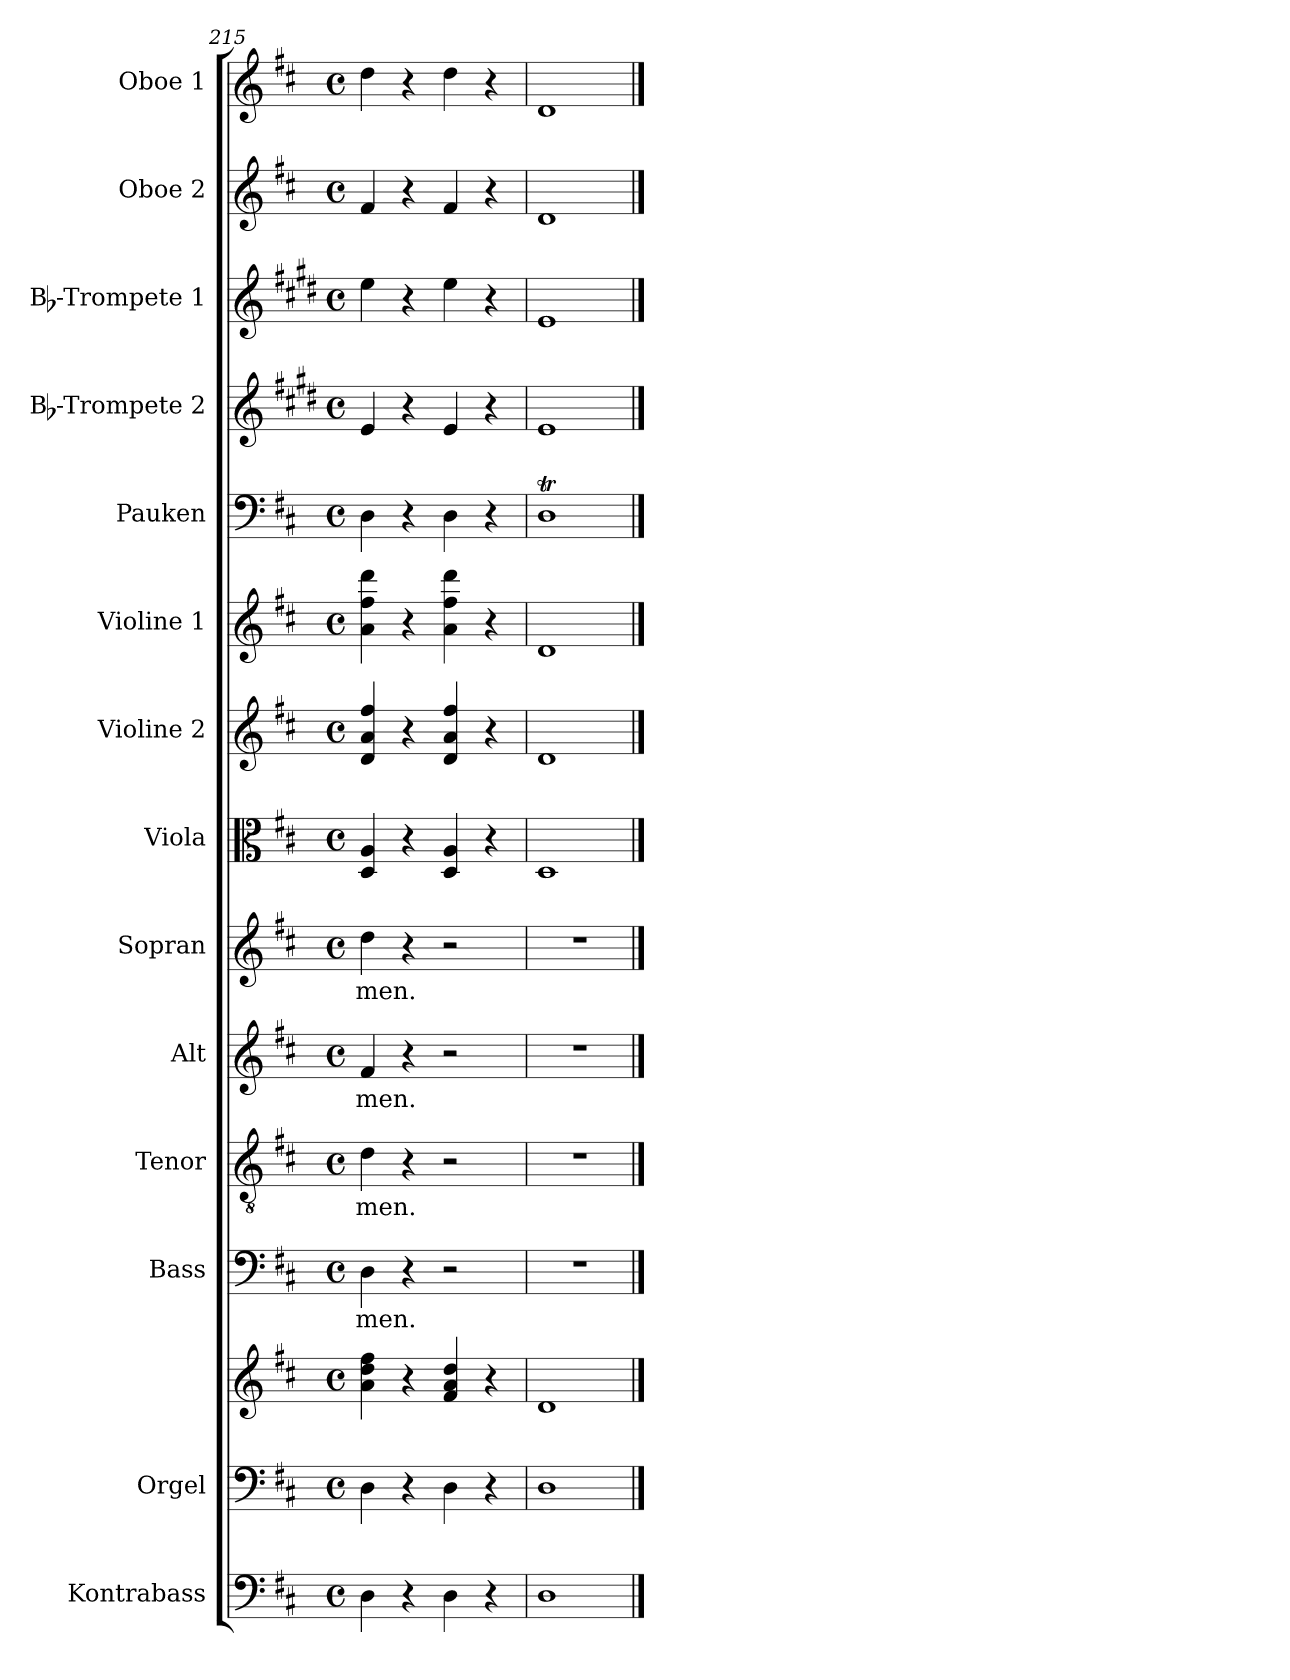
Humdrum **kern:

**kern	**kern	**kern	**kern	**text	**kern	**text	**kern	**text	**kern	**text	**kern	**kern	**kern	**kern	**kern	**kern	**kern	**kern
*part14	*part13	*part13	*part12	*part12	*part11	*part11	*part10	*part10	*part9	*part9	*part8	*part7	*part6	*part5	*part4	*part3	*part2	*part1
*staff15	*staff14	*staff13	*staff12	*staff12	*staff11	*staff11	*staff10	*staff10	*staff9	*staff9	*staff8	*staff7	*staff6	*staff5	*staff4	*staff3	*staff2	*staff1
*I"Kontrabass	*I"Orgel	*	*I"Bass	*	*I"Tenor	*	*I"Alt	*	*I"Sopran	*	*I"Viola	*I"Violine 2	*I"Violine 1	*I"Pauken	*I"Bb-Trompete 2	*I"Bb-Trompete 1	*I"Oboe 2	*I"Oboe 1
*I'Kb.	*I'Org.	*	*I'B.	*	*I'T.	*	*I'A.	*	*I'S.	*	*I'Vla.	*I'Vl. 2	*I'Vl. 1	*I'Pk.	*I'Bb Trp. 2	*I'Bb Trp. 1	*I'Ob. 2	*I'Ob. 1
*clefF4	*clefF4	*clefG2	*clefF4	*	*clefGv2	*	*clefG2	*	*clefG2	*	*clefC3	*clefG2	*clefG2	*clefF4	*clefG2	*clefG2	*clefG2	*clefG2
*ITrd7c12	*	*	*	*	*	*	*	*	*	*	*	*	*	*	*ITrd1c2	*ITrd1c2	*	*
*k[f#c#]	*k[f#c#]	*k[f#c#]	*k[f#c#]	*	*k[f#c#]	*	*k[f#c#]	*	*k[f#c#]	*	*k[f#c#]	*k[f#c#]	*k[f#c#]	*k[f#c#]	*k[f#c#]	*k[f#c#]	*k[f#c#]	*k[f#c#]
*D:	*D:	*D:	*D:	*	*D:	*	*D:	*	*D:	*	*D:	*D:	*D:	*D:	*D:	*D:	*D:	*D:
*M4/4	*M4/4	*M4/4	*M4/4	*	*M4/4	*	*M4/4	*	*M4/4	*	*M4/4	*M4/4	*M4/4	*M4/4	*M4/4	*M4/4	*M4/4	*M4/4
*met(c)	*met(c)	*met(c)	*met(c)	*	*met(c)	*	*met(c)	*	*met(c)	*	*met(c)	*met(c)	*met(c)	*met(c)	*met(c)	*met(c)	*met(c)	*met(c)
=215	=215	=215	=215	=215	=215	=215	=215	=215	=215	=215	=215	=215	=215	=215	=215	=215	=215	=215
!	!	!	!	!LO:LY:b	!	!LO:LY:b	!	!LO:LY:b	!	!LO:LY:b	!	!	!	!	!	!	!	!
4DD\	4D\	4a\ 4dd\ 4ff#\	4D\	-men.	4d\	-men.	4f#/	-men.	4dd\	-men.	4D/ 4A/	4d/ 4a/ 4ff#/	4a\ 4ff#\ 4ddd\	4D\	4d/	4dd\	4f#/	4dd\
4r	4r	4r	4r	.	4r	.	4r	.	4r	.	4r	4r	4r	4r	4r	4r	4r	4r
4DD\	4D\	4f#/ 4a/ 4dd/	2r	.	2r	.	2r	.	2r	.	4D/ 4A/	4d/ 4a/ 4ff#/	4a\ 4ff#\ 4ddd\	4D\	4d/	4dd\	4f#/	4dd\
4r	4r	4r	.	.	.	.	.	.	.	.	4r	4r	4r	4r	4r	4r	4r	4r
=216	=216	=216	=216	=216	=216	=216	=216	=216	=216	=216	=216	=216	=216	=216	=216	=216	=216	=216
1DD	1D	1d	1r	.	1r	.	1r	.	1r	.	1D	1d	1d	1DT	1d	1d	1d	1d
==	==	==	==	==	==	==	==	==	==	==	==	==	==	==	==	==	==	==
*-	*-	*-	*-	*-	*-	*-	*-	*-	*-	*-	*-	*-	*-	*-	*-	*-	*-	*-
